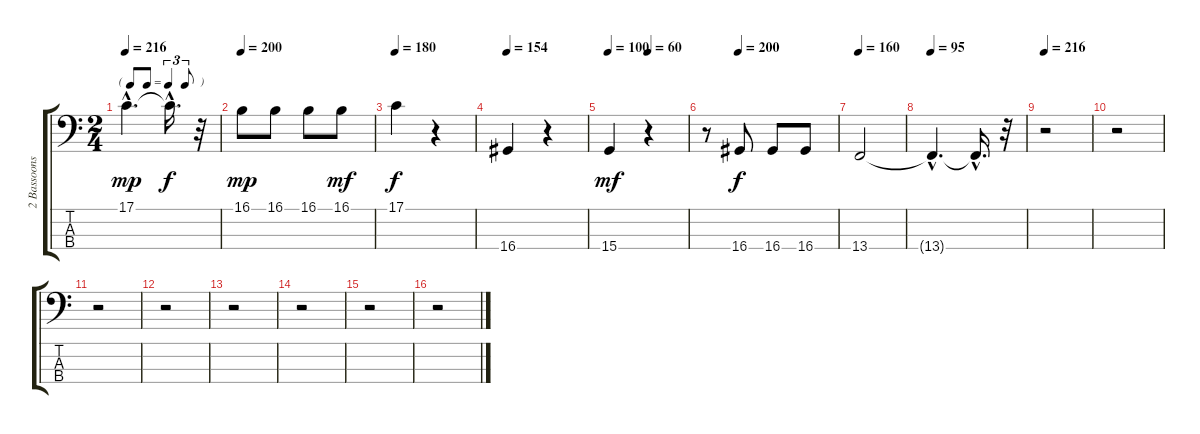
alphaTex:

\track ("2 Bassoons" "2 Bassoons") {instrument bassoon}
\staff {score tabs}
\tuning (G2 D2 A1 E1) {hide}
\ts (2 4)
\tf triplet8th
\tempo 216
\clef f4
\ks c
17.1{hac}.4{d dy mp} 17.1{hac t}.16{d dy f} r.32 |
\tempo 200
16.1.8{dy mp} 16.1.8 16.1.8 16.1.8{dy mf} |
\tempo 180
17.1.4{dy f} r.4 |
\tempo 154
16.4.4 r.4 |
\tempo 100
\tempo (60 0.5)
15.4.4{dy mf} r.4 |
\tempo (200 0.25)
r.8 16.4.8{dy f} 16.4.8 16.4.8 |
\tempo 160
13.4.2 |
\tempo 95
13.4{hac t}.4{d} 13.4{hac t}.16{d} r.32 |
\tempo 216
r.2 |
r.2 |
r.2 |
r.2 |
r.2 |
r.2 |
r.2 |
r.2
